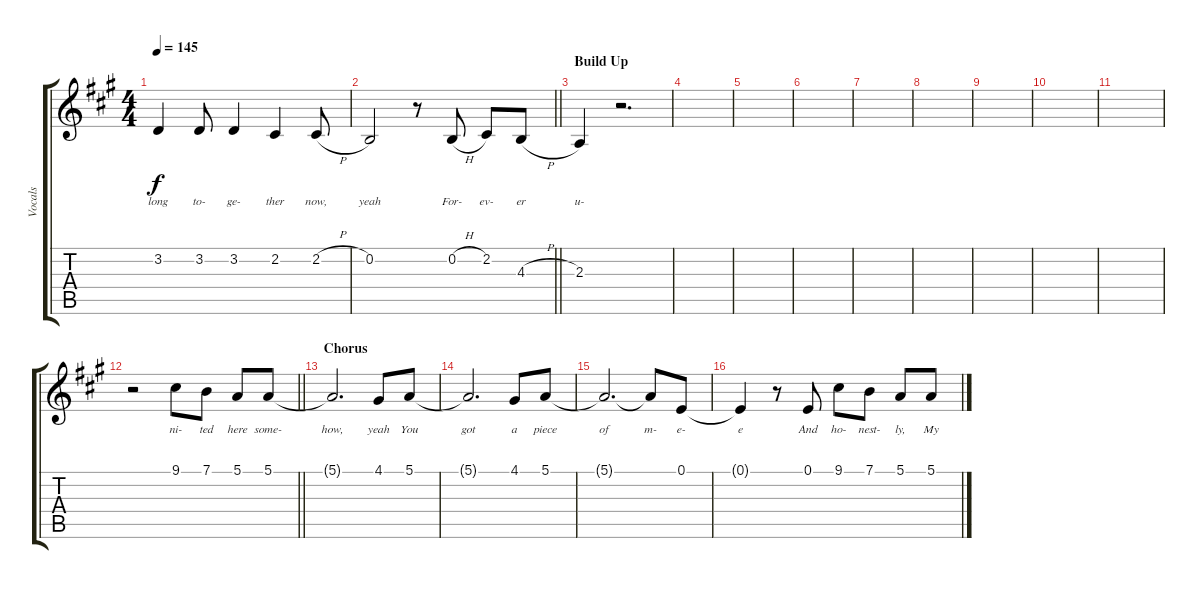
\track ("Vocals" "Vocals") {instrument altosax}
\staff {score tabs}
\tuning (E4 B3 G3 D3 A2 E2) {hide}
\ts (4 4)
\tempo 145
\clef g2
\ks a
3.2.4{lyrics (0 "long") lyrics (1 "") lyrics (2 "") lyrics (3 "") lyrics (4 "") dy f} 3.2.8{lyrics (0 "to-") lyrics (1 "") lyrics (2 "") lyrics (3 "") lyrics (4 "")} 3.2.4{lyrics (0 "ge-") lyrics (1 "") lyrics (2 "") lyrics (3 "") lyrics (4 "")} 2.2.4{lyrics (0 "ther") lyrics (1 "") lyrics (2 "") lyrics (3 "") lyrics (4 "")} 2.2{h}.8{lyrics (0 "now,") lyrics (1 "") lyrics (2 "") lyrics (3 "") lyrics (4 "")} |
\barLineRight lightlight
0.2.2{lyrics (0 "yeah") lyrics (1 "") lyrics (2 "") lyrics (3 "") lyrics (4 "")} r.8 0.2{h}.8{lyrics (0 "For-") lyrics (1 "") lyrics (2 "") lyrics (3 "") lyrics (4 "")} 2.2.8{lyrics (0 "ev-") lyrics (1 "") lyrics (2 "") lyrics (3 "") lyrics (4 "")} 4.3{h}.8{lyrics (0 "er") lyrics (1 "") lyrics (2 "") lyrics (3 "") lyrics (4 "")} |
\section ("" "Build Up")
2.3.4{lyrics (0 "u-") lyrics (1 "") lyrics (2 "") lyrics (3 "") lyrics (4 "")} r.2{d} |
|
|
|
|
|
|
|
|
\barLineRight lightlight
r.2 9.1.8{lyrics (0 "ni-") lyrics (1 "") lyrics (2 "") lyrics (3 "") lyrics (4 "")} 7.1.8{lyrics (0 "ted") lyrics (1 "") lyrics (2 "") lyrics (3 "") lyrics (4 "")} 5.1.8{lyrics (0 "here") lyrics (1 "") lyrics (2 "") lyrics (3 "") lyrics (4 "")} 5.1.8{lyrics (0 "some-") lyrics (1 "") lyrics (2 "") lyrics (3 "") lyrics (4 "")} |
\section ("" "Chorus")
5.1{t}.2{d lyrics (0 "how,") lyrics (1 "") lyrics (2 "") lyrics (3 "") lyrics (4 "")} 4.1.8{lyrics (0 "yeah") lyrics (1 "") lyrics (2 "") lyrics (3 "") lyrics (4 "")} 5.1.8{lyrics (0 "You") lyrics (1 "") lyrics (2 "") lyrics (3 "") lyrics (4 "")} |
5.1{t}.2{d lyrics (0 "got") lyrics (1 "") lyrics (2 "") lyrics (3 "") lyrics (4 "")} 4.1.8{lyrics (0 "a") lyrics (1 "") lyrics (2 "") lyrics (3 "") lyrics (4 "")} 5.1.8{lyrics (0 "piece") lyrics (1 "") lyrics (2 "") lyrics (3 "") lyrics (4 "")} |
5.1{t}.2{d lyrics (0 "of") lyrics (1 "") lyrics (2 "") lyrics (3 "") lyrics (4 "")} 5.1{t}.8{lyrics (0 "m-") lyrics (1 "") lyrics (2 "") lyrics (3 "") lyrics (4 "")} 0.1.8{lyrics (0 "e-") lyrics (1 "") lyrics (2 "") lyrics (3 "") lyrics (4 "")} |
0.1{t}.4{lyrics (0 "e") lyrics (1 "") lyrics (2 "") lyrics (3 "") lyrics (4 "")} r.8 0.1.8{lyrics (0 "And") lyrics (1 "") lyrics (2 "") lyrics (3 "") lyrics (4 "")} 9.1.8{lyrics (0 "ho-") lyrics (1 "") lyrics (2 "") lyrics (3 "") lyrics (4 "")} 7.1.8{lyrics (0 "nest-") lyrics (1 "") lyrics (2 "") lyrics (3 "") lyrics (4 "")} 5.1.8{lyrics (0 "ly,") lyrics (1 "") lyrics (2 "") lyrics (3 "") lyrics (4 "")} 5.1.8{lyrics (0 "My") lyrics (1 "") lyrics (2 "") lyrics (3 "") lyrics (4 "")}
